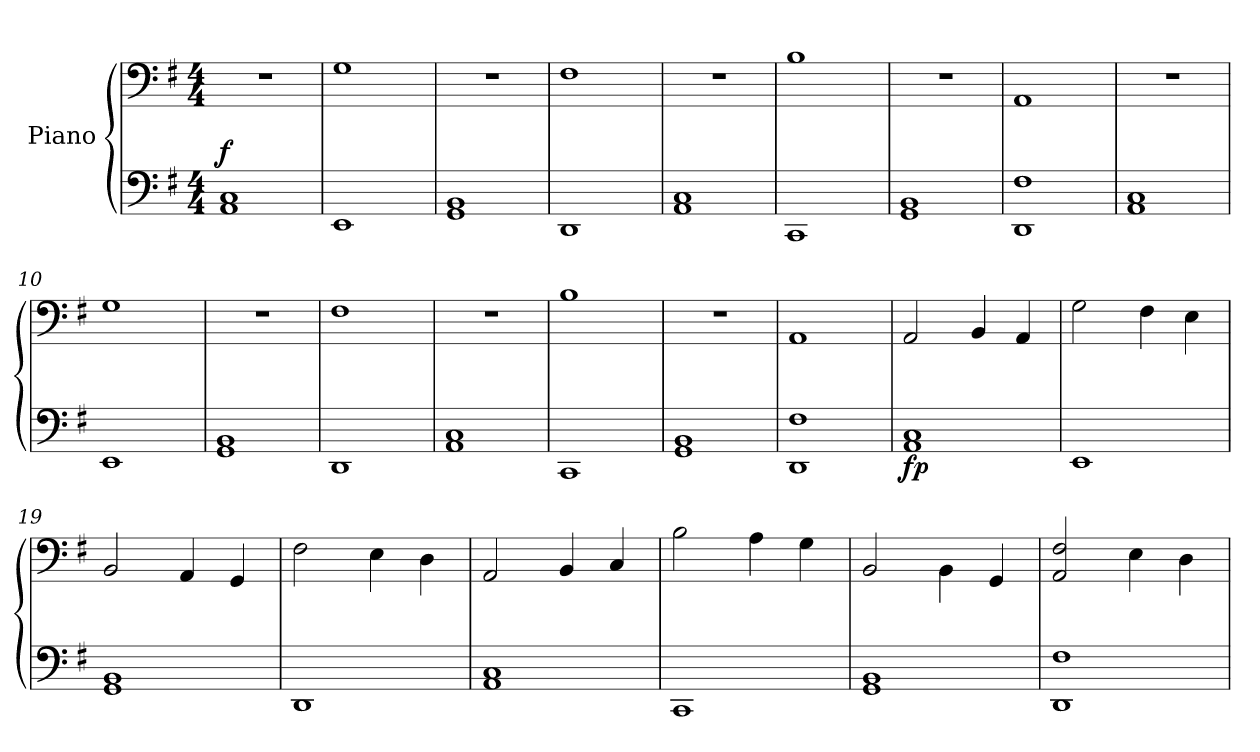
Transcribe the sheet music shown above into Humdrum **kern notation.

**kern	**kern	**dynam
*part1	*part1	*part1
*staff2	*staff1	*staff1/2
*I"Piano	*	*
*clefF4	*clefF4	*
*k[f#]	*k[f#]	*
*M4/4	*M4/4	*
*MM60	*MM60	*
=1	=1	=1
!	!	!LO:DY:a=2
1AA 1C	1r	f
=2	=2	=2
1EE	1G	.
=3	=3	=3
1GG 1BB	1r	.
=4	=4	=4
1DD	1F#	.
=5	=5	=5
1AA 1C	1r	.
=6	=6	=6
1CC	1B	.
=7	=7	=7
1GG 1BB	1r	.
=8	=8	=8
1DD 1F#	1AA	.
=9	=9	=9
1AA 1C	1r	.
=10	=10	=10
1EE	1G	.
=11	=11	=11
1GG 1BB	1r	.
=12	=12	=12
1DD	1F#	.
=13	=13	=13
1AA 1C	1r	.
=14	=14	=14
1CC	1B	.
=15	=15	=15
1GG 1BB	1r	.
=16	=16	=16
1DD 1F#	1AA	.
!!LO:LB:g=z
=17	=17	=17
!	!	!LO:DY:b=2
!	!	!LO:DY:n=1:b
1AA 1C	2AA/	f p
.	4BB/	.
.	4AA/	.
=18	=18	=18
1EE	2G\	.
.	4F#\	.
.	4E\	.
=19	=19	=19
1GG 1BB	2BB/	.
.	4AA/	.
.	4GG/	.
=20	=20	=20
1DD	2F#\	.
.	4E\	.
.	4D\	.
=21	=21	=21
1AA 1C	2AA/	.
.	4BB/	.
.	4C/	.
=22	=22	=22
1CC	2B\	.
.	4A\	.
.	4G\	.
=23	=23	=23
1GG 1BB	2BB/	.
.	4BB\	.
.	4GG/	.
=24	=24	=24
1DD 1F#	2AA/ 2F#/	.
.	4E\	.
.	4D\	.
=	=	=
*-	*-	*-
